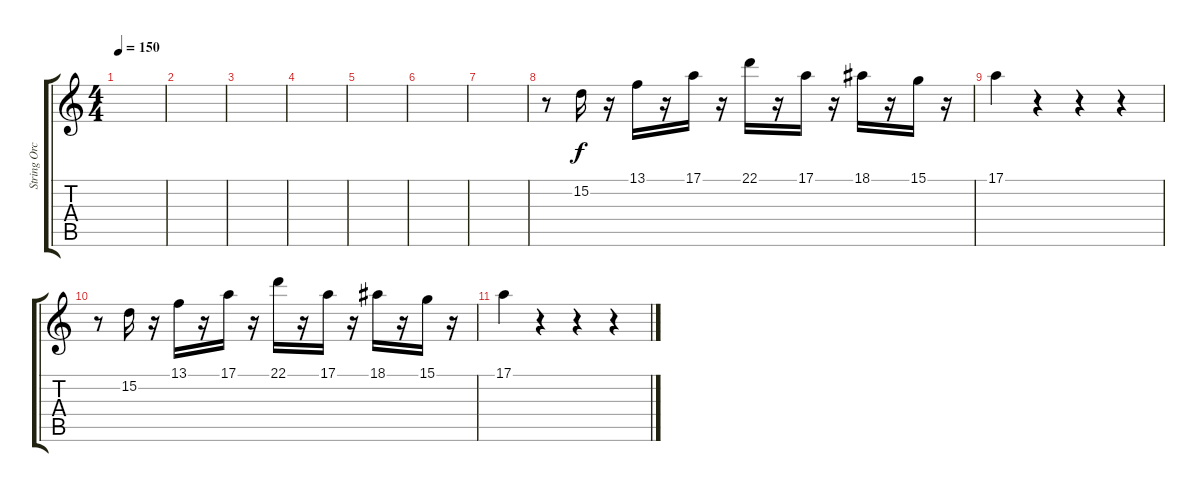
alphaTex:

\track ("String Orchestra (Cellos)" "String Orc") {instrument cello}
\staff {score tabs}
\tuning (E4 B3 G3 D3 A2 E2) {hide}
\ts (4 4)
\tempo 150
\clef g2
\ks c
|
|
|
|
|
|
|
r.8 15.2.16 r.16 13.1.16 r.16 17.1.16 r.16 22.1.16 r.16 17.1.16 r.16 18.1.16 r.16 15.1.16 r.16 |
17.1.4 r.4 r.4 r.4 |
r.8 15.2.16 r.16 13.1.16 r.16 17.1.16 r.16 22.1.16 r.16 17.1.16 r.16 18.1.16 r.16 15.1.16 r.16 |
17.1.4 r.4 r.4 r.4
